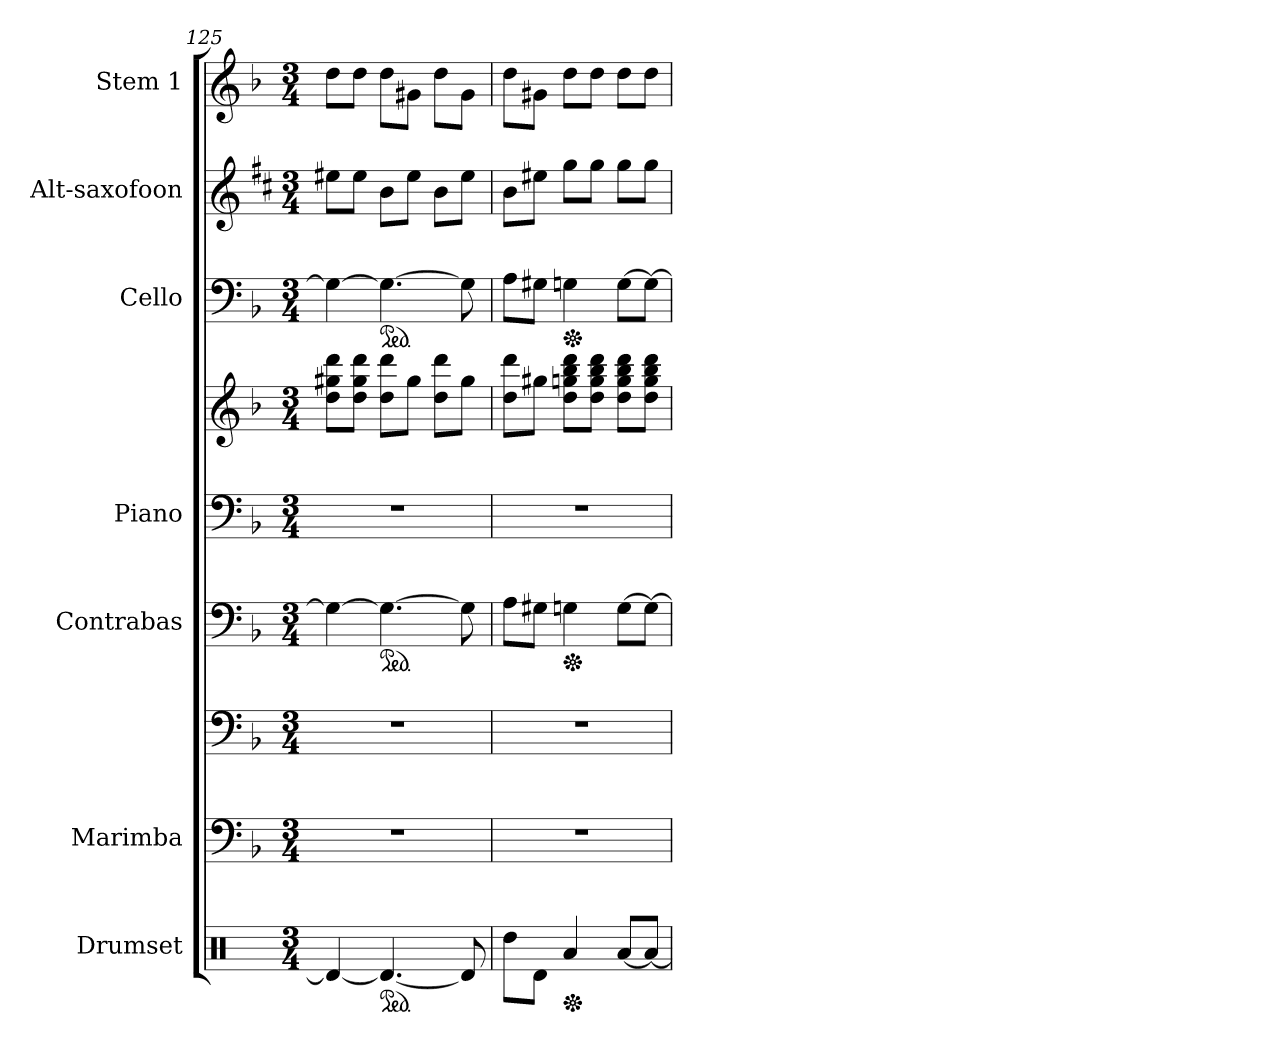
**kern	**kern	**kern	**kern	**kern	**kern	**kern	**kern	**kern
*part7	*part6	*part6	*part5	*part4	*part4	*part3	*part2	*part1
*staff9	*staff8	*staff7	*staff6	*staff5	*staff4	*staff3	*staff2	*staff1
*I"Drumset	*I"Marimba	*	*I"Contrabas	*I"Piano	*	*I"Cello	*I"Alt-saxofoon	*I"Stem 1
*I'D. set	*I'Mrm.	*	*I'Ca. Bs.	*I'Pno.	*	*	*I'A. Sax.	*I'Stm. 1
*clefX	*clefF4	*clefF4	*clefF4	*clefF4	*clefG2	*clefF4	*clefG2	*clefG2
*	*	*	*ITrd7c12	*	*	*	*ITrd5c9	*
*k[]	*k[b-]	*k[b-]	*k[b-]	*k[b-]	*k[b-]	*k[b-]	*k[b-]	*k[b-]
*M3/4	*M3/4	*M3/4	*M3/4	*M3/4	*M3/4	*M3/4	*M3/4	*M3/4
=125	=125	=125	=125	=125	=125	=125	=125	=125
4Rd/_	2.r	2.r	4GG#\_	2.r	8dd\ 8gg#X\ 8ddd\L	4G#\_	8g#X\L	8dd\L
.	.	.	.	.	8dd\ 8gg#\ 8ddd\J	.	8g#\J	8dd\J
*ped	*	*	*	*	*	*	*	*
*	*	*	*ped	*	*	*	*	*
*	*	*	*	*	*	*ped	*	*
4.Rd/_	.	.	4.GG#\_	.	8dd\ 8ddd\L	4.G#\_	8d\L	8dd\L
.	.	.	.	.	8gg#\J	.	8g#\J	8g#X\J
.	.	.	.	.	8dd\ 8ddd\L	.	8d\L	8dd\L
8Rd/]	.	.	8GG#\]	.	8gg#\J	8G#\]	8g#\J	8g#\J
=126	=126	=126	=126	=126	=126	=126	=126	=126
8Rdd\L	2.r	2.r	8AA\L	2.r	8dd\ 8ddd\L	8A\L	8d\L	8dd\L
8Rd\J	.	.	8GG#X\J	.	8gg#X\J	8G#X\J	8g#X\J	8g#X\J
*Xped	*	*	*	*	*	*	*	*
*	*	*	*Xped	*	*	*	*	*
*	*	*	*	*	*	*Xped	*	*
4Ra/	.	.	4GGn\	.	8dd\ 8ggn\ 8bb-\ 8ddd\L	4Gn\	8b-\L	8dd\L
.	.	.	.	.	8dd\ 8gg\ 8bb-\ 8ddd\J	.	8b-\J	8dd\J
[8Ra/L	.	.	[8GG\L	.	8dd\ 8gg\ 8bb-\ 8ddd\L	[8G\L	8b-\L	8dd\L
8Ra/J_	.	.	8GG\J_	.	8dd\ 8gg\ 8bb-\ 8ddd\J	8G\J_	8b-\J	8dd\J
=	=	=	=	=	=	=	=	=
*-	*-	*-	*-	*-	*-	*-	*-	*-
